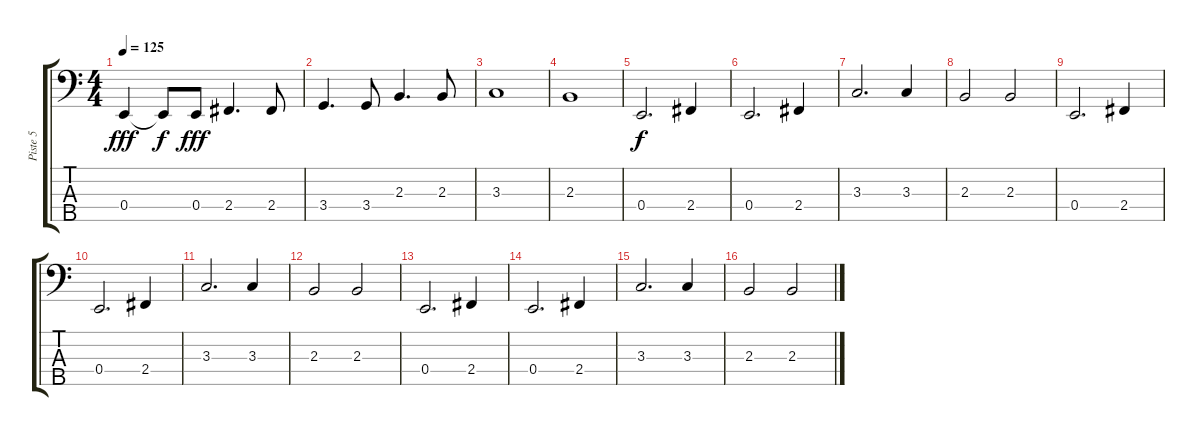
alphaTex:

\track ("Piste 5" "Piste 5") {instrument electricbassfinger}
\staff {score tabs}
\tuning (G2 D2 A1 E1 B0) {hide}
\ts (4 4)
\tempo 125
\clef f4
\ks c
0.4.4{dy fff} 0.4{t}.8{dy f} 0.4.8{dy fff} 2.4.4{d} 2.4.8 |
3.4.4{d} 3.4.8 2.3.4{d} 2.3.8 |
3.3.1 |
2.3.1 |
0.4.2{d dy f} 2.4.4 |
0.4.2{d} 2.4.4 |
3.3.2{d} 3.3.4 |
2.3.2 2.3.2 |
0.4.2{d} 2.4.4 |
0.4.2{d} 2.4.4 |
3.3.2{d} 3.3.4 |
2.3.2 2.3.2 |
0.4.2{d} 2.4.4 |
0.4.2{d} 2.4.4 |
3.3.2{d} 3.3.4 |
2.3.2 2.3.2
